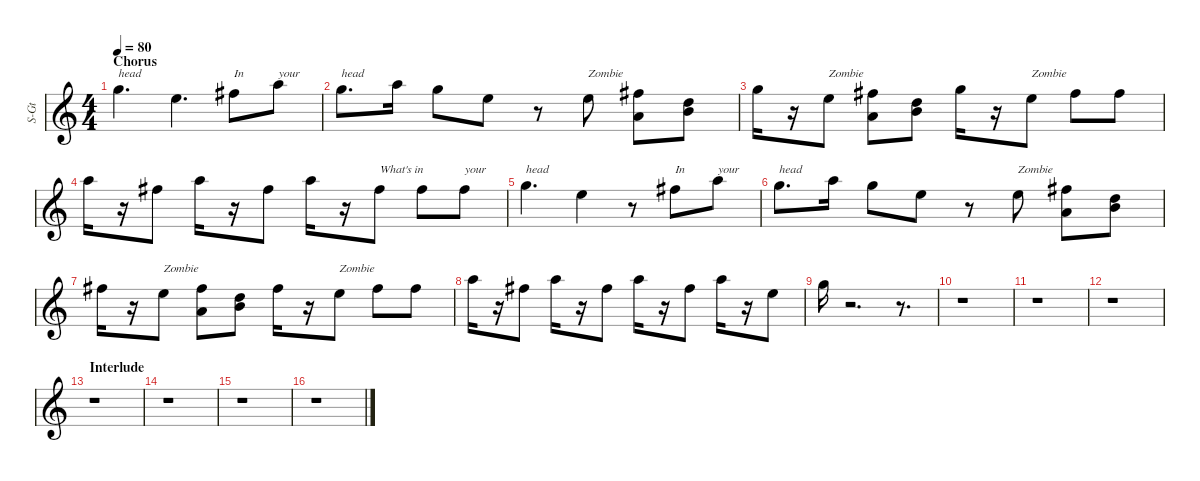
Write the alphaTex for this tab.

\hideDynamics
\bracketExtendMode nobrackets
\otherSystemsTrackNameOrientation horizontal
\track ("Vocal guide" "S-Gt") {instrument synthvoice}
\staff {score}
\tuning (E4 B3 G3 D3 A2 E2)
\ts (4 4)
\section ("" "Chorus")
\tempo 80
\clef g2
\ks c
15.1.4{d txt "head" dy mf beam Down} 12.1.4{d beam Down} 14.1{acc #}.8{txt "In" beam Down} 17.1.8{txt "your" beam Down} |
15.1.8{d txt "head" beam Down} 17.1.16{beam Down} 15.1.8{beam Down} 17.2.8{beam Down} r.8{beam Down} 17.2.8{txt "Zombie" beam Down} (14.1{acc #} 14.3).8{beam Down} (15.2 16.3).8{beam Down} |
15.1.16{beam Down} r.16{beam Down} 17.2.8{txt "Zombie" beam Down} (14.1{acc #} 14.3).8{beam Down} (15.2 16.3).8{beam Down} 15.1.16{beam Down} r.16{beam Down} 17.2.8{txt "Zombie" beam Down} 14.1{acc #}.8{beam Down} 14.1{acc #}.8{beam Down} |
17.1.16{beam Down} r.16{beam Down} 14.1{acc #}.8{beam Down} 17.1.16{beam Down} r.16{beam Down} 14.1{acc #}.8{beam Down} 17.1.16{beam Down} r.16{beam Down} 14.1{acc #}.8{txt "What's in" beam Down} 14.1{acc #}.8{beam Down} 14.1{acc #}.8{txt "your" beam Down} |
15.1.4{d txt "head" beam Down} 12.1.4{beam Down} r.8{beam Down} 14.1{acc #}.8{txt "In" beam Down} 17.1.8{txt "your" beam Down} |
15.1.8{d txt "head" beam Down} 17.1.16{beam Down} 15.1.8{beam Down} 17.2.8{beam Down} r.8{beam Down} 17.2.8{txt "Zombie" beam Down} (14.1{acc #} 14.3).8{beam Down} (15.2 16.3).8{beam Down} |
14.1{acc #}.16{beam Down} r.16{beam Down} 12.1.8{txt "Zombie" beam Down} (14.1{acc #} 14.3).8{beam Down} (15.2 16.3).8{beam Down} 14.1{acc #}.16{beam Down} r.16{beam Down} 12.1.8{txt "Zombie" beam Down} 14.1{acc #}.8{beam Down} 14.1{acc #}.8{beam Down} |
17.1.16{beam Down} r.16{beam Down} 14.1{acc #}.8{beam Down} 17.1.16{beam Down} r.16{beam Down} 14.1{acc #}.8{beam Down} 17.1.16{beam Down} r.16{beam Down} 14.1{acc #}.8{beam Down} 17.1.16{beam Down} r.16{beam Down} 17.2.8{beam Down} |
15.1.16{beam Down} r.2{d beam Down} r.8{d beam Down} |
r.1{beam Down} |
r.1{beam Down} |
r.1{beam Down} |
\section ("" "Interlude")
r.1{beam Down} |
r.1{beam Down} |
r.1{beam Down} |
r.1{beam Down}
